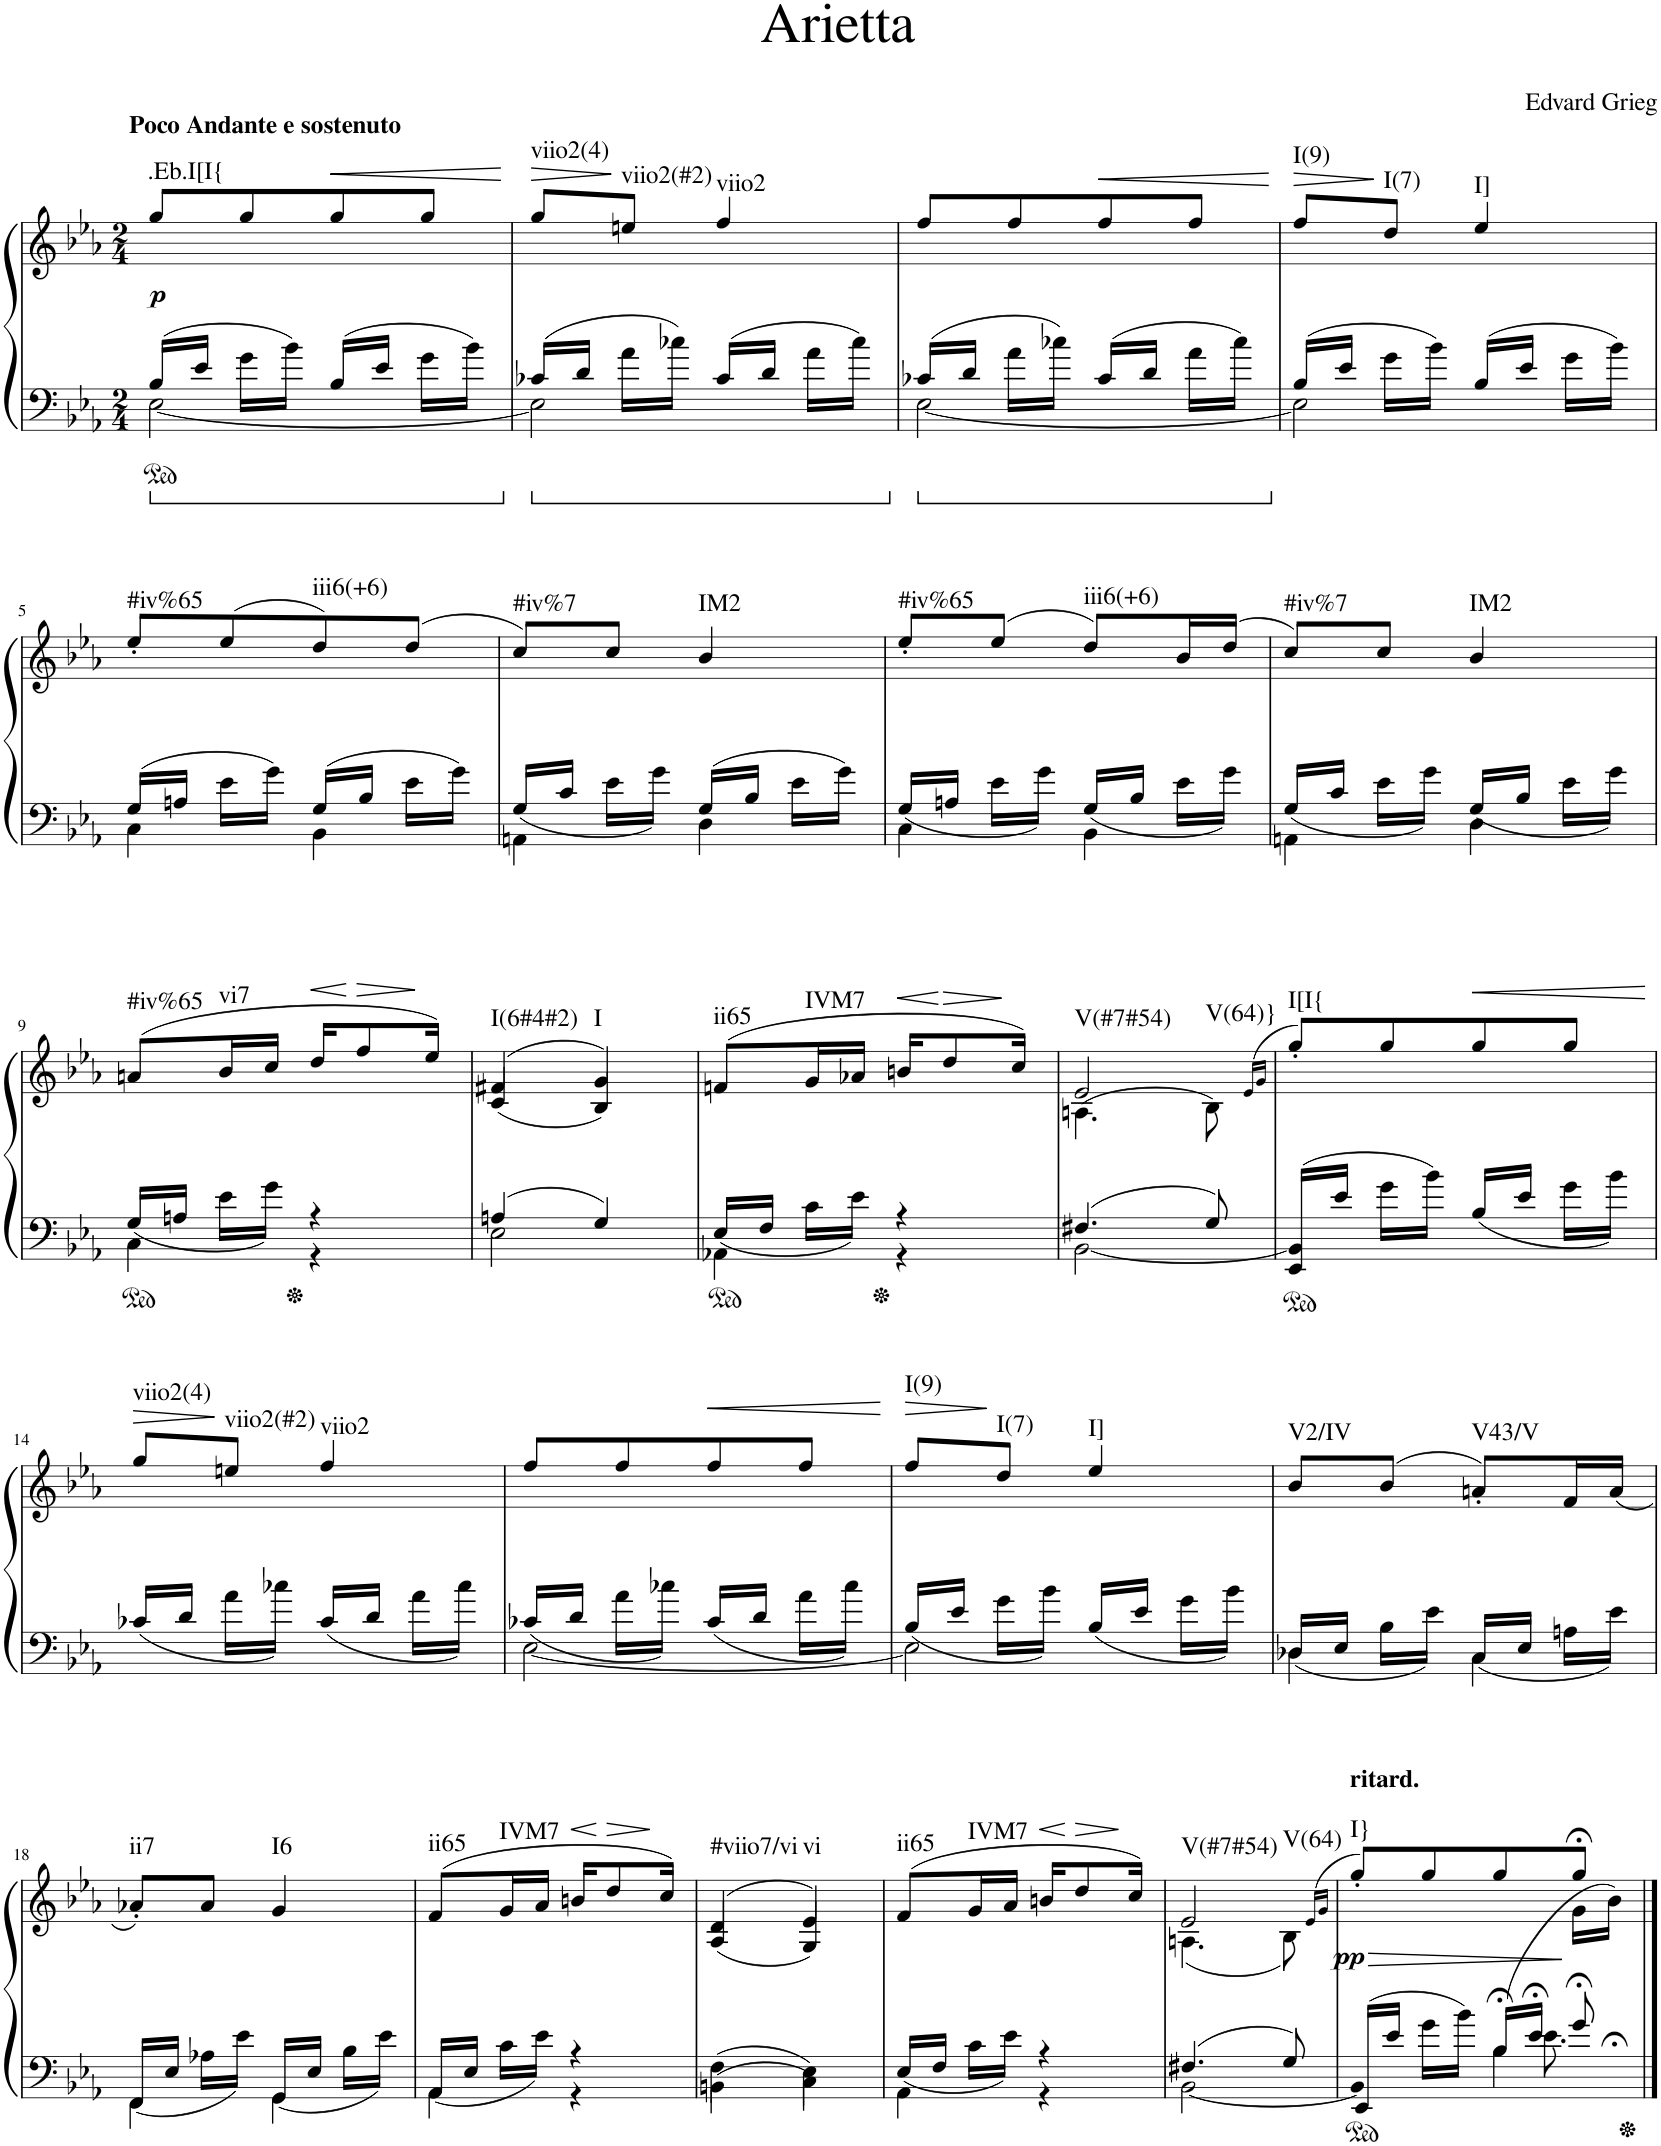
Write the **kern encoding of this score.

**kern	**kern	**dynam	**harte
*part1	*part1	*part1	*part1
*staff2	*staff1	*staff1/2	*
*I"Piano	*	*	*
*I'Pno	*	*	*
*clefF4	*clefG2	*	*
*k[b-e-a-]	*k[b-e-a-]	*	*
*E-:	*E-:	*	*
*M2/4	*M2/4	*	*
=1	=1	=1	=1
*^	*	*	*
!	!	!LO:TX:a:B:t=Poco Andante e sostenuto	!	!
!	!	!	!LO:DY:b	!LO:H:kt=.Eb.I[I{
16B-/LL	[2E-\	8gg/L	p	N
16e-/JJ	.	.	.	.
16g\LL	.	8gg/	.	.
16b-\JJ	.	.	.	.
!	!	!	!LO:HP:b	!
16B-/LL	.	8gg/	<	.
16e-/JJ	.	.	.	.
16g\LL	.	8gg/J	.	.
16b-\JJ	.	.	.	.
*v	*v	*	*	*
.	.	[	.
=2	=2	=2	=2
*^	*	*	*
!	!	!	!LO:HP:b	!LO:H:kt=viio2(4)
16c-X/LL	2E-\]	8gg/L	>	N
16d/JJ	.	.	.	.
!	!	!	!	!LO:H:kt=viio2(#2)
16a-\LL	.	8een/J	]	N
16cc-X\JJ	.	.	.	.
!	!	!	!	!LO:H:kt=viio2
16c-/LL	.	4ff/	.	N
16d/JJ	.	.	.	.
16a-\LL	.	.	.	.
16cc-\JJ	.	.	.	.
=3	=3	=3	=3	=3
16c-X/LL	[2E-\	8ff/L	.	.
16d/JJ	.	.	.	.
16a-\LL	.	8ff/	.	.
16cc-X\JJ	.	.	.	.
!	!	!	!LO:HP:b	!
16c-/LL	.	8ff/	<	.
16d/JJ	.	.	.	.
16a-\LL	.	8ff/J	.	.
16cc-\JJ	.	.	.	.
*v	*v	*	*	*
.	.	[	.
=4	=4	=4	=4
*^	*	*	*
!	!	!	!LO:HP:b	!LO:H:kt=I(9)
16B-/LL	2E-\]	8ff/L	>	N
16e-/JJ	.	.	.	.
!	!	!	!	!LO:H:kt=I(7)
16g\LL	.	8dd/J	]	N
16b-\JJ	.	.	.	.
!	!	!	!	!LO:H:kt=I]
16B-/LL	.	4ee-/	.	N
16e-/JJ	.	.	.	.
16g\LL	.	.	.	.
16b-\JJ	.	.	.	.
!!LO:LB:g=z
=5	=5	=5	=5	=5
!	!	!	!	!LO:H:kt=#iv%65
16G/LL	4C\	8ee-'/L	.	N
16An/JJ	.	.	.	.
16e-\LL	.	(>8ee-/	.	.
16g\JJ	.	.	.	.
!	!	!	!	!LO:H:kt=iii6(+6)
16G/LL	4BB-\	8dd/)	.	N
16B-/JJ	.	.	.	.
16e-\LL	.	(>8dd/J	.	.
16g\JJ	.	.	.	.
=6	=6	=6	=6	=6
!	!	!	!	!LO:H:kt=#iv%7
16G/LL	4AAn\	8cc/L)	.	N
16c/JJ	.	.	.	.
16e-\LL	.	8cc/J	.	.
16g\JJ	.	.	.	.
!	!	!	!	!LO:H:kt=IM2
16G/LL	4D\	4b-/	.	N
16B-/JJ	.	.	.	.
16e-\LL	.	.	.	.
16g\JJ	.	.	.	.
=7	=7	=7	=7	=7
!	!	!	!	!LO:H:kt=#iv%65
16G/LL	4C\	8ee-'/L	.	N
16An/JJ	.	.	.	.
16e-\LL	.	(>8ee-/J	.	.
16g\JJ	.	.	.	.
!	!	!	!	!LO:H:kt=iii6(+6)
16G/LL	4BB-\	8dd/L)	.	N
16B-/JJ	.	.	.	.
16e-\LL	.	16b-/L	.	.
16g\JJ	.	(>16dd/JJ	.	.
=8	=8	=8	=8	=8
!	!	!	!	!LO:H:kt=#iv%7
16G/LL	4AAn\	8cc/L)	.	N
16c/JJ	.	.	.	.
16e-\LL	.	8cc/J	.	.
16g\JJ	.	.	.	.
!	!	!	!	!LO:H:kt=IM2
16G/LL	4D\	4b-/	.	N
16B-/JJ	.	.	.	.
16e-\LL	.	.	.	.
16g\JJ	.	.	.	.
!!LO:LB:g=z
=9	=9	=9	=9	=9
!	!	!	!	!LO:H:kt=#iv%65
16G/LL	4C\	(>8an/L	.	N
16An/JJ	.	.	.	.
!	!	!	!	!LO:H:kt=vi7
16e-\LL	.	16b-/L	.	N
16g\JJ	.	16cc/JJ	.	.
!	!	!	!LO:HP:b	!
4r	4r	16dd/KL	<	.
!	!	!	!LO:HP:n=1:b	!
.	.	8ff/	[ >	.
.	.	16ee-/Jk)	]	.
=10	=10	=10	=10	=10
*	*	*^	*	*
!	!	!	!	!	!LO:H:kt=I(6#4#2)
4An/	2E-\	(4f#X/	(<4c/	.	N
!	!	!	!	!	!LO:H:kt=I
4G/	.	4g/)	4B-/)	.	N
=11	=11	=11	=11	=11	=11
!	!	!	!	!	!LO:H:kt=ii65
*	*	*v	*v	*	*
16E-/LL	4AA-X\	(>8fn/L	.	N
16F/JJ	.	.	.	.
!	!	!	!	!LO:H:kt=IVM7
16c\LL	.	16g/L	.	N
16e-\JJ	.	16a-X/JJ	.	.
!	!	!	!LO:HP:b	!
4r	4r	16bn/KL	<	.
!	!	!	!LO:HP:n=1:b	!
.	.	8dd/	[ >	.
.	.	16cc/Jk)	]	.
=12	=12	=12	=12	=12
*	*	*^	*	*
!	!	!	!	!	!LO:H:n=1:kt=V(#7#54)
!	!	!	!	!	!LO:H:n=2:kt=V(64)}
4.F#X/	[2BB-\	2e-/	(>4.An\	.	N N
8G/	.	.	8B-\)	.	.
*v	*v	*	*	*	*
*	*v	*v	*	*
.	(>16qe-/LL	.	.
.	16qg/JJ	.	.
=13	=13	=13	=13
!	!	!	!LO:H:kt=I[I{
16EE-/ 16BB-/]LL	8gg'/L)	.	N
16e-/JJ	.	.	.
16g\LL	8gg/	.	.
16b-\JJ	.	.	.
!	!	!LO:HP:b	!
16B-/LL	8gg/	<	.
16e-/JJ	.	.	.
16g\LL	8gg/J	.	.
16b-\JJ	.	.	.
.	.	[	.
!!LO:LB:g=z
=14	=14	=14	=14
!	!	!LO:HP:b	!LO:H:kt=viio2(4)
16c-X/LL	8gg/L	>	N
16d/JJ	.	.	.
!	!	!	!LO:H:kt=viio2(#2)
16a-\LL	8een/J	]	N
16cc-X\JJ	.	.	.
!	!	!	!LO:H:kt=viio2
16c-/LL	4ff/	.	N
16d/JJ	.	.	.
16a-\LL	.	.	.
16cc-\JJ	.	.	.
=15	=15	=15	=15
*^	*	*	*
16c-X/LL	[2E-\	8ff/L	.	.
16d/JJ	.	.	.	.
16a-\LL	.	8ff/	.	.
16cc-X\JJ	.	.	.	.
!	!	!	!LO:HP:b	!
16c-/LL	.	8ff/	<	.
16d/JJ	.	.	.	.
16a-\LL	.	8ff/J	.	.
16cc-\JJ	.	.	.	.
*v	*v	*	*	*
.	.	[	.
=16	=16	=16	=16
*^	*	*	*
!	!	!	!LO:HP:b	!LO:H:kt=I(9)
16B-/LL	2E-\]	8ff/L	>	N
16e-/JJ	.	.	.	.
!	!	!	!	!LO:H:kt=I(7)
16g\LL	.	8dd/J	]	N
16b-\JJ	.	.	.	.
!	!	!	!	!LO:H:kt=I]
16B-/LL	.	4ee-/	.	N
16e-/JJ	.	.	.	.
16g\LL	.	.	.	.
16b-\JJ	.	.	.	.
=17	=17	=17	=17	=17
!	!	!	!	!LO:H:kt=V2/IV
16D-X/LL	4D-\	8b-/L	.	N
16E-/JJ	.	.	.	.
16B-\LL	.	(>8b-/J	.	.
16e-\JJ	.	.	.	.
!	!	!	!	!LO:H:kt=V43/V
16C/LL	4C\	8an'/L)	.	N
16E-/JJ	.	.	.	.
16An\LL	.	16f/L	.	.
16e-\JJ	.	(16a/JJ	.	.
!!LO:LB:g=z
=18	=18	=18	=18	=18
!	!	!	!	!LO:H:kt=ii7
16FF/LL	4FF\	8a-X'/L)	.	N
16E-/JJ	.	.	.	.
16A-X\LL	.	8a-/J	.	.
16e-\JJ	.	.	.	.
!	!	!	!	!LO:H:kt=I6
16GG/LL	4GG\	4g/	.	N
16E-/JJ	.	.	.	.
16B-\LL	.	.	.	.
16e-\JJ	.	.	.	.
=19	=19	=19	=19	=19
!	!	!	!	!LO:H:kt=ii65
16AA-/LL	4AA-\	(>8f/L	.	N
16E-/JJ	.	.	.	.
!	!	!	!	!LO:H:kt=IVM7
16c\LL	.	16g/L	.	N
16e-\JJ	.	16a-/JJ	.	.
!	!	!	!LO:HP:b	!
4r	4r	16bn/KL	<	.
!	!	!	!LO:HP:n=1:b	!
.	.	8dd/	[ >	.
.	.	16cc/Jk)	]	.
=20	=20	=20	=20	=20
*	*	*^	*	*
!	!	!	!	!	!LO:H:kt=#viio7/vi
4BBn\	4F\	(4d/	(<4A-/	.	N
!	!	!	!	!	!LO:H:kt=vi
4C\	4E-\	4e-/)	4G/)	.	N
=21	=21	=21	=21	=21	=21
!	!	!	!	!	!LO:H:kt=ii65
*	*	*v	*v	*	*
16E-/LL	4AA-\	(>8f/L	.	N
16F/JJ	.	.	.	.
!	!	!	!	!LO:H:kt=IVM7
16c\LL	.	16g/L	.	N
16e-\JJ	.	16a-/JJ	.	.
!	!	!	!LO:HP:b	!
4r	4r	16bn/KL	<	.
!	!	!	!LO:HP:n=1:b	!
.	.	8dd/	[ >	.
.	.	16cc/Jk)	]	.
=22	=22	=22	=22	=22
*	*	*^	*	*
!	!	!	!	!	!LO:H:kt=V(#7#54)
4.F#X/	[2BB-\	2e-/	(4.An\	.	N
!	!	!	!	!	!LO:H:kt=V(64)
8G/	.	.	8B-\)	.	N
*v	*v	*	*	*	*
.	(>16qe-/LL	.	.	.
.	16qg/JJ	.	.	.
=23	=23	=23	=23	=23
*^	*	*	*	*
*ped	*	*	*	*	*
*^	*^	*	*	*	*
!	!	!	!	!LO:TX:a:B:t=ritard.	!	!	!
!	!	!	!	!	!	!LO:HP:b	!
!	!	!	!	!	!	!LO:DY:n=1:b	!LO:H:kt=I}
4.ryy	16EE-/LL	4BB-]	16ryy	8gg'/L)	4.ryy	> pp	N
*	*	*v	*v	*	*	*	*
.	16e-/JJ	.	.	.	.	.
.	16g\LL	.	8gg/	.	.	.
.	16b-\JJ	.	.	.	.	.
.	(16B-;</LL	4B-\	8gg/	.	.	.
*	*	*^	*	*	*	*
.	16e-;</JJ	.	8.e-\	.	.	.	.
8g/	8ryy	.	.	8gg;</J	16g;<\LL	]	.
.	.	.	.	.	16b-;<\JJ)	.	.
*v	*v	*v	*v	*	*	*	*
*	*Xped	*	*	*
*	*v	*v	*	*
==	==	==	==
*-	*-	*-	*-
